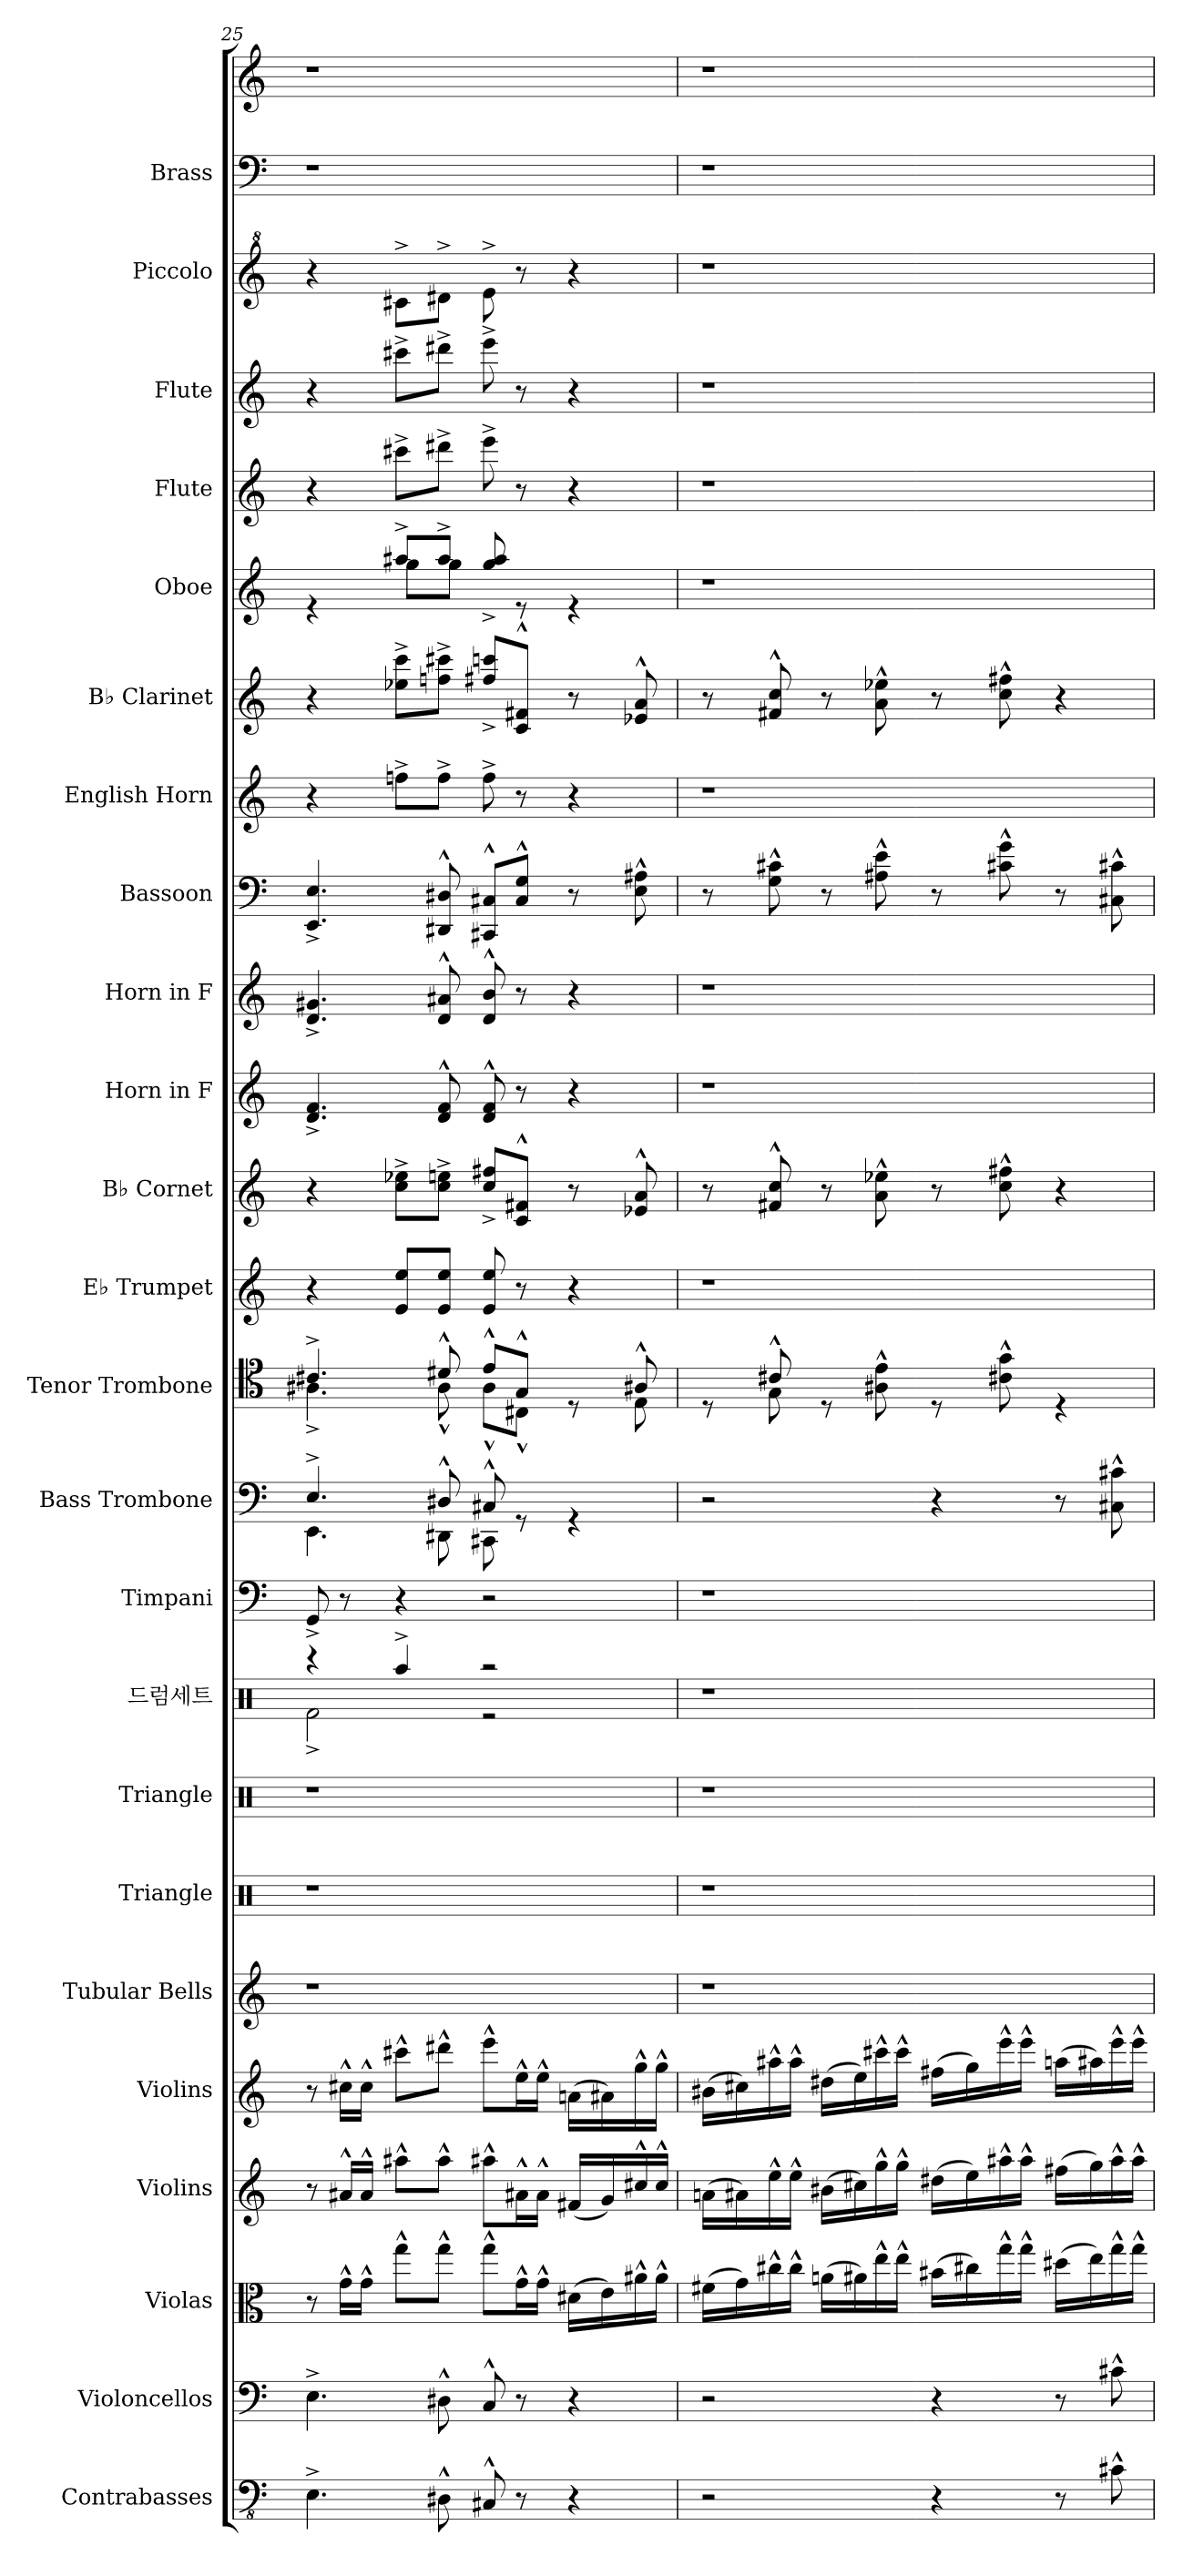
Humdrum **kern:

**kern	**kern	**kern	**kern	**kern	**kern	**kern	**kern	**kern	**kern	**kern	**kern	**kern	**kern	**kern	**kern	**kern	**kern	**kern	**kern	**kern	**kern	**kern	**kern	**kern
*part24	*part23	*part22	*part21	*part20	*part19	*part18	*part17	*part16	*part15	*part14	*part13	*part12	*part11	*part10	*part9	*part8	*part7	*part6	*part5	*part4	*part3	*part2	*part1	*part1
*staff25	*staff24	*staff23	*staff22	*staff21	*staff20	*staff19	*staff18	*staff17	*staff16	*staff15	*staff14	*staff13	*staff12	*staff11	*staff10	*staff9	*staff8	*staff7	*staff6	*staff5	*staff4	*staff3	*staff2	*staff1
*I"Contrabasses	*I"Violoncellos	*I"Violas	*I"Violins	*I"Violins	*I"Tubular Bells	*I"Triangle	*I"Triangle	*I"드럼세트	*I"Timpani	*I"Bass Trombone	*I"Tenor Trombone	*I"E♭ Trumpet	*I"B♭ Cornet	*I"Horn in F	*I"Horn in F	*I"Bassoon	*I"English Horn	*I"B♭ Clarinet	*I"Oboe	*I"Flute	*I"Flute	*I"Piccolo	*I"Brass	*
*I'Cbs.	*I'Vcs.	*I'Vlas.	*I'Vlns.	*I'Vlns.	*I'Tu. Be.	*I'Trgl.	*I'Trgl.	*	*I'Timp.	*I'B. Tbn.	*I'T. Tbn.	*I'E♭ Tpt.	*I'B♭ Cnt.	*	*	*I'Bsn.	*I'E. Hn.	*I'B♭ Cl.	*I'Ob.	*I'Fl.	*I'Fl.	*I'Picc.	*I'Br.	*
*clefFv4	*clefF4	*clefC3	*clefG2	*clefG2	*clefG2	*clefX	*clefX	*clefX	*clefF4	*clefF4	*clefC4	*clefG2	*clefG2	*clefG2	*clefG2	*clefF4	*clefG2	*clefG2	*clefG2	*clefG2	*clefG2	*clefG^2	*clefF4	*clefG2
*	*	*	*	*	*	*	*	*	*	*	*	*ITrd-2c-3	*ITrd1c2	*ITrd4c7	*ITrd4c7	*	*ITrd4c7	*ITrd1c2	*	*	*	*ITrd-7c-12	*	*
*k[]	*k[]	*k[]	*k[]	*k[]	*k[]	*k[]	*k[]	*k[]	*k[]	*k[]	*k[]	*k[b-e-a-]	*k[b-e-]	*k[b-]	*k[b-]	*k[]	*k[b-]	*k[b-e-]	*k[]	*k[]	*k[]	*k[]	*k[]	*k[]
=25	=25	=25	=25	=25	=25	=25	=25	=25	=25	=25	=25	=25	=25	=25	=25	=25	=25	=25	=25	=25	=25	=25	=25	=25
*	*	*	*	*	*	*	*	*^	*	*^	*^	*	*	*	*	*	*	*	*^	*	*	*	*	*
4.EE^\	4.E^\	8r	8r	8r	1r	1r	1r	4r	2Rf^\	8GG^/	4.E^/	4.EE\	4.c#X^/	4.A#X^\	4r	4r	4.G/^ 4.B-/^	4.G/^ 4.c#X/^	4.EE/^ 4.E/^	4r	4r	4re	4ryy	4r	4r	4r	1r	1r
.	.	16g^^\LL	16a#X^^/LL	16cc#X^^\LL	.	.	.	.	.	8r	.	.	.	.	.	.	.	.	.	.	.	.	.	.	.	.	.	.
.	.	16g^^\JJ	16a#^^/JJ	16cc#^^\JJ	.	.	.	.	.	.	.	.	.	.	.	.	.	.	.	.	.	.	.	.	.	.	.	.
.	.	8gg^^\L	8aa#X^^\L	8ccc#X^^\L	.	.	.	4Raa^/	.	4r	.	.	.	.	8g/ 8gg/L	8b-\^ 8dd-X\^L	.	.	.	8b-X^\L	8dd-X\^ 8bb-\^L	8aa#X^/L	8gg\L	8ccc#X^\L	8ccc#X^\L	8ccc#X^\L	.	.
8DD#X^^\	8D#X^^\	8gg^^\J	8aa#^^\J	8ddd#X^^\J	.	.	.	.	.	.	8D#X^^/	8DD#X\	8d#X^^/	8A#^^\	8g/ 8gg/J	8b-\^ 8ddn\^J	8G/^^ 8B-/^^	8G/^^ 8d#X/^^	8DD#X/^^ 8D#X/^^	8b-^\J	8ee-X\^ 8bbn\^J	8aa#^/J	8gg\J	8ddd#X^\J	8ddd#X^\J	8ddd#X^\J	.	.
8CC#X^^/	8C^^/	8gg^^\L	8aa#X^^\L	8eee^^\L	.	.	.	2r	2r	2r	8C#X^^/	8CC#X\	8e^^/L	8A#^^\L	8g/ 8gg/	8b-/^ 8een/^L	8G/^^ 8B-/^^	8G/^^ 8e/^^	8CC#X/^^ 8C#X/^^L	8b-^\	8een/^ 8bb-X/^L	8gg/^ 8aa#/^	2ryy	8eee^\	8eee^\	8eee^\	.	.
8r	8r	16g^^\L	16a#X^^\L	16ee^^\L	.	.	.	.	.	.	8rGG	4.ryy	8G^^/J	8C#X^^\J	8r	8B-/^^ 8en/^^J	8r	8r	8C#/^^ 8G/^^J	8r	8B-/^^ 8en/^^J	8re	.	8r	8r	8r	.	.
.	.	16g^^\JJ	16a#^^\JJ	16ee^^\JJ	.	.	.	.	.	.	.	.	.	.	.	.	.	.	.	.	.	.	.	.	.	.	.	.
4r	4r	(16d#X\LL	(16f#X/LL	(16an\LL	.	.	.	.	.	.	4rGG	.	8rD	8ryy	4r	8r	4r	4r	8r	4r	8r	4re	.	4r	4r	4r	.	.
.	.	16e\)	16g/)	16a#X\)	.	.	.	.	.	.	.	.	.	.	.	.	.	.	.	.	.	.	.	.	.	.	.	.
.	.	16a#X^^\	16cc#X^^/	16gg^^\	.	.	.	.	.	.	.	.	8A#X^^/	8E\	.	8d-X/^^ 8g/^^	.	.	8E\^^ 8A#X\^^	.	8d-X/^^ 8g/^^	.	.	.	.	.	.	.
.	.	16a#^^\JJ	16cc#^^/JJ	16gg^^\JJ	.	.	.	.	.	.	.	.	.	.	.	.	.	.	.	.	.	.	.	.	.	.	.	.
*	*	*	*	*	*	*	*	*v	*v	*	*v	*v	*	*	*	*	*	*	*	*	*	*v	*v	*	*	*	*	*
=26	=26	=26	=26	=26	=26	=26	=26	=26	=26	=26	=26	=26	=26	=26	=26	=26	=26	=26	=26	=26	=26	=26	=26	=26	=26
2r	2r	(16f#X\LL	(16an\LL	(16b#X\LL	1r	1r	1r	1r	1r	2r	8rD	8ryy	1r	8r	1r	1r	8r	1r	8r	1r	1r	1r	1r	1r	1r
.	.	16g\)	16a#X\)	16cc#X\)	.	.	.	.	.	.	.	.	.	.	.	.	.	.	.	.	.	.	.	.	.
.	.	16cc#X^^\	16ee^^\	16aa#X^^\	.	.	.	.	.	.	8c#X^^/	8G\	.	8en/^^ 8b-/^^	.	.	8G\^^ 8c#X\^^	.	8en/^^ 8b-/^^	.	.	.	.	.	.
.	.	16cc#^^\JJ	16ee^^\JJ	16aa#^^\JJ	.	.	.	.	.	.	.	.	.	.	.	.	.	.	.	.	.	.	.	.	.
.	.	(16an\LL	(16b#X\LL	(16dd#X\LL	.	.	.	.	.	.	8rD	2.ryy	.	8r	.	.	8r	.	8r	.	.	.	.	.	.
.	.	16a#X\)	16cc#X\)	16ee\)	.	.	.	.	.	.	.	.	.	.	.	.	.	.	.	.	.	.	.	.	.
.	.	16ee^^\	16gg^^\	16ccc#X^^\	.	.	.	.	.	.	8A#X\^^ 8e\^^	.	.	8g\^^ 8dd-X\^^	.	.	8A#X\^^ 8e\^^	.	8g\^^ 8dd-X\^^	.	.	.	.	.	.
.	.	16ee^^\JJ	16gg^^\JJ	16ccc#^^\JJ	.	.	.	.	.	.	.	.	.	.	.	.	.	.	.	.	.	.	.	.	.
4r	4r	(16b#X\LL	(16dd#X\LL	(16ff#X\LL	.	.	.	.	.	4r	8rD	.	.	8r	.	.	8r	.	8r	.	.	.	.	.	.
.	.	16cc#X\)	16ee\)	16gg\)	.	.	.	.	.	.	.	.	.	.	.	.	.	.	.	.	.	.	.	.	.
.	.	16gg^^\	16aa#X^^\	16eee^^\	.	.	.	.	.	.	8c#X\^^ 8g\^^	.	.	8b-\^^ 8een\^^	.	.	8c#X\^^ 8g\^^	.	8b-\^^ 8een\^^	.	.	.	.	.	.
.	.	16gg^^\JJ	16aa#^^\JJ	16eee^^\JJ	.	.	.	.	.	.	.	.	.	.	.	.	.	.	.	.	.	.	.	.	.
8r	8r	(16dd#X\LL	(16ff#X\LL	(16aan\LL	.	.	.	.	.	8r	4rD	.	.	4r	.	.	8r	.	4r	.	.	.	.	.	.
.	.	16ee\)	16gg\)	16aa#X\)	.	.	.	.	.	.	.	.	.	.	.	.	.	.	.	.	.	.	.	.	.
8C#X^^\	8c#X^^\	16gg^^\	16aa#^^\	16eee^^\	.	.	.	.	.	8C#X\^^ 8c#X\^^	.	.	.	.	.	.	8C#X\^^ 8c#X\^^	.	.	.	.	.	.	.	.
.	.	16gg^^\JJ	16aa#^^\JJ	16eee^^\JJ	.	.	.	.	.	.	.	.	.	.	.	.	.	.	.	.	.	.	.	.	.
*	*	*	*	*	*	*	*	*	*	*	*v	*v	*	*	*	*	*	*	*	*	*	*	*	*	*
=	=	=	=	=	=	=	=	=	=	=	=	=	=	=	=	=	=	=	=	=	=	=	=	=
*-	*-	*-	*-	*-	*-	*-	*-	*-	*-	*-	*-	*-	*-	*-	*-	*-	*-	*-	*-	*-	*-	*-	*-	*-
